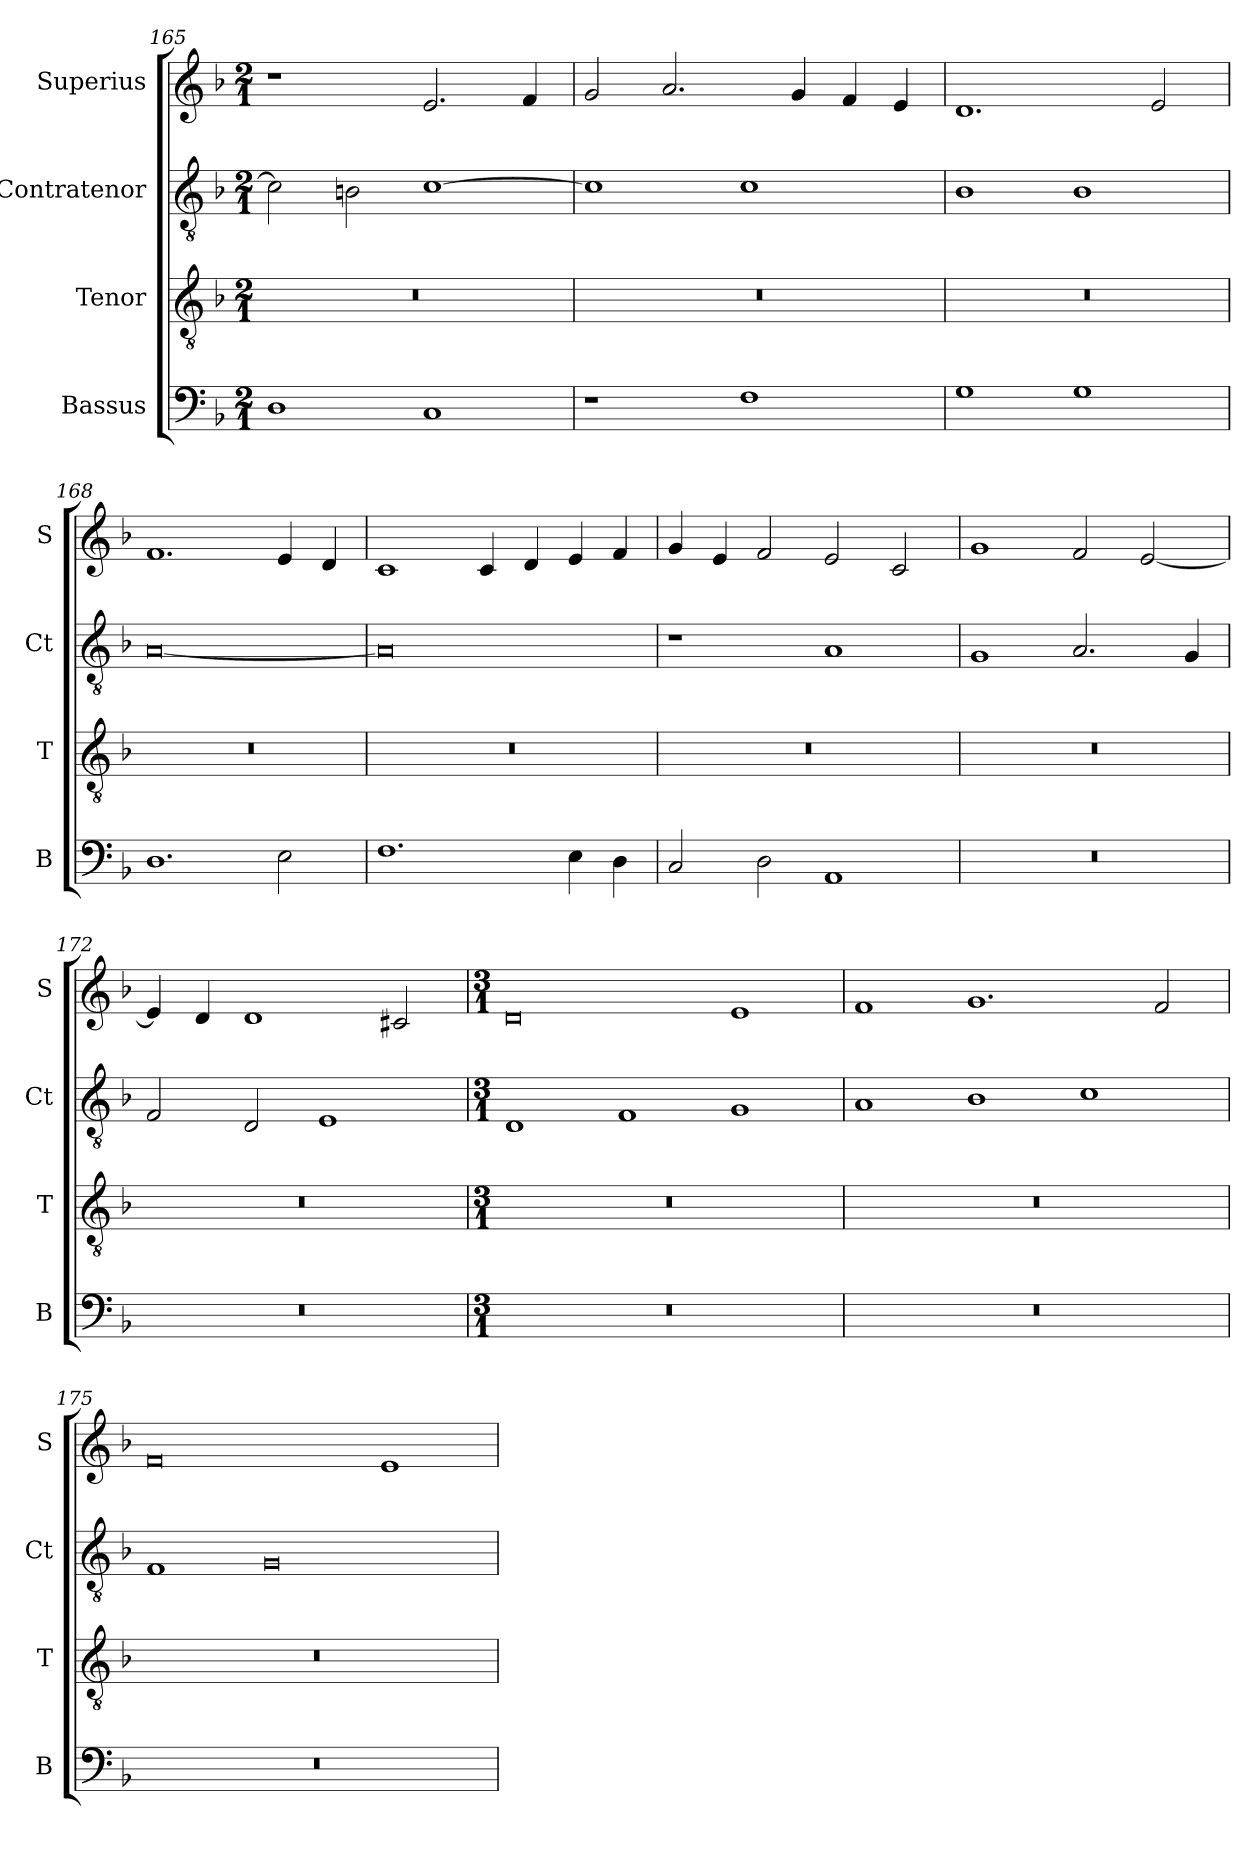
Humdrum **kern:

**kern	**kern	**kern	**kern
*part4	*part3	*part2	*part1
*staff4	*staff3	*staff2	*staff1
*I"Bassus	*I"Tenor	*I"Contratenor	*I"Superius
*I'B	*I'T	*I'Ct	*I'S
*clefF4	*clefGv2	*clefGv2	*clefG2
*k[b-]	*k[b-]	*k[b-]	*k[b-]
*M2/1	*M2/1	*M2/1	*M2/1
=165	=165	=165	=165
1D	0r	2c]	1r
.	.	2Bn	.
1C	.	[1c	2.e
.	.	.	4f
=166	=166	=166	=166
1r	0r	1c]	2g
.	.	.	2.a
1F	.	1c	.
.	.	.	4g
.	.	.	4f
.	.	.	4e
=167	=167	=167	=167
1G	0r	1B-	1.d
1G	.	1B-	.
.	.	.	2e
=168	=168	=168	=168
1.D	0r	[0A	1.f
2E	.	.	4e
.	.	.	4d
=169	=169	=169	=169
1.F	0r	0A]	1c
.	.	.	4c
.	.	.	4d
4E	.	.	4e
4D	.	.	4f
=170	=170	=170	=170
2C	0r	1r	4g
.	.	.	4e
2D	.	.	2f
1AA	.	1A	2e
.	.	.	2c
=171	=171	=171	=171
0r	0r	1G	1g
.	.	2.A	2f
.	.	.	[2e
.	.	4G	.
=172	=172	=172	=172
0r	0r	2F	4e]
.	.	.	4d
.	.	2D	1d
.	.	1E	.
.	.	.	2c#X
=173	=173	=173	=173
*M3/1	*M3/1	*M3/1	*M3/1
0.r	0.r	1D	0d
.	.	1F	.
.	.	1G	1e
=174	=174	=174	=174
0.r	0.r	1A	1f
.	.	1B-	1.g
.	.	1c	.
.	.	.	2f
=175	=175	=175	=175
0.r	0.r	1F	0f
.	.	0G	.
.	.	.	1e
=	=	=	=
*-	*-	*-	*-
